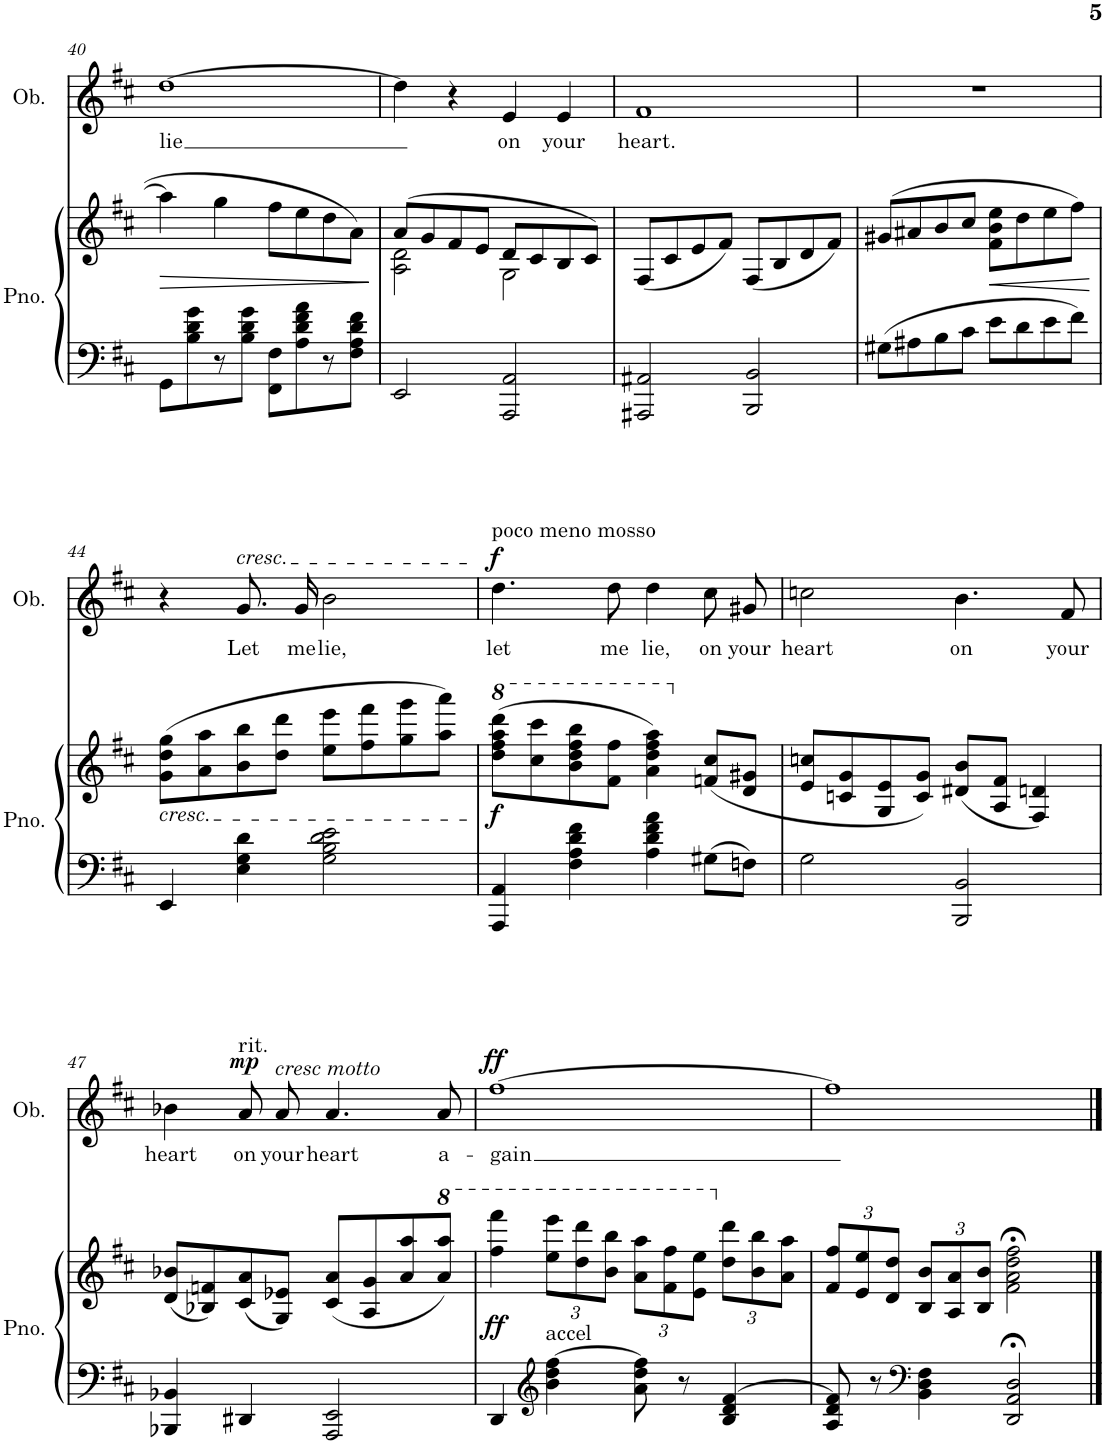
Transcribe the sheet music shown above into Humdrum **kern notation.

**kern	**kern	**dynam	**kern	**text	**dynam
*part2	*part2	*part2	*part1	*part1	*part1
*staff3	*staff2	*staff2/3	*staff1	*staff1	*staff1
*I"Piano	*	*	*I"Oboe	*	*
*I'Pno.	*	*	*I'Ob.	*	*
!!LO:PB:g=z
*clefF4	*clefG2	*	*clefG2	*	*
*k[f#c#]	*k[f#c#]	*	*k[f#c#]	*	*
*M4/4	*M4/4	*	*M4/4	*	*
=40	=40	=40	=40	=40	=40
!	!	!LO:HP:b	!	!LO:LY:b	!
8GG\L	4aa\]	>	[1dd	lie	.
8B\ 8d\ 8g\	.	.	.	.	.
8r	4gg\	.	.	.	.
8B\ 8d\ 8g\J	.	.	.	.	.
8FF#\ 8F#\L	8ff#\L	.	.	.	.
8A\ 8d\ 8f#\ 8a\	8ee\	.	.	.	.
8r	8dd\	.	.	.	.
8F#\ 8A\ 8d\ 8f#\J	8a\J	.	.	.	.
.	.	]	.	.	.
=41	=41	=41	=41	=41	=41
*	*^	*	*	*	*
2EE/	(8a/L	2A\ 2d\	.	4dd\]	.	.
.	8g/	.	.	.	.	.
.	8f#/	.	.	4r	.	.
.	8e/J	.	.	.	.	.
!	!	!	!	!	!LO:LY:b	!
2AAA/ 2AA/	8d/L	2G\	.	4e/	on	.
.	8c#/	.	.	.	.	.
!	!	!	!	!	!LO:LY:b	!
.	8B/	.	.	4e/	your	.
.	8c#/J)	.	.	.	.	.
*	*v	*v	*	*	*	*
=42	=42	=42	=42	=42	=42
!	!	!	!	!LO:LY:b	!
2AAA#X/ 2AA#X/	(8F#/L	.	1f#	heart.	.
.	8c#/	.	.	.	.
.	8e/	.	.	.	.
.	8f#/J)	.	.	.	.
2BBB/ 2BB/	(8F#/L	.	.	.	.
.	8B/	.	.	.	.
.	8d/	.	.	.	.
.	8f#/J)	.	.	.	.
=43	=43	=43	=43	=43	=43
8G#X\L	(8g#X/L	.	1r	.	.
8A#X\	8a#X/	.	.	.	.
8B\	8b/	.	.	.	.
8c#\J	8cc#/J	.	.	.	.
!	!	!LO:HP:b	!	!	!
8e\L	8f#\ 8b\ 8ee\L	<	.	.	.
8d\	8dd\	.	.	.	.
8e\	8ee\	.	.	.	.
8f#\J	8ff#\J)	.	.	.	.
.	.	[	.	.	.
!!LO:LB:g=z
=44	=44	=44	=44	=44	=44
!	!LO:TX:b:i:t=cresc.	!	!	!	!
4EE/	(8g\ 8dd\ 8gg\L	.	4r	.	.
.	8a\ 8aa\	.	.	.	.
!	!	!	!LO:TX:a:i:t=cresc.	!	!
!	!	!	!	!LO:LY:b	!
4E\ 4G\ 4d\	8b\ 8bb\	.	8.g/L	Let	.
.	8dd\ 8ddd\J	.	.	.	.
!	!	!	!	!LO:LY:b	!
.	.	.	16g/Jk	me	.
!	!	!	!	!LO:LY:b	!
2G\ 2B\ 2d\ 2e\	8ee\ 8eee\L	.	2b\	lie,	.
.	8ff#\ 8fff#\	.	.	.	.
.	8gg\ 8ggg\	.	.	.	.
.	8aa\ 8aaa\J)	.	.	.	.
=45	=45	=45	=45	=45	=45
*	*8va	*	*	*	*
!	!	!	!LO:TX:a:t=poco meno mosso	!	!
!	!	!LO:DY:b	!	!LO:LY:b	!LO:DY:a
4AAA/ 4AA/	(8ddd\ 8fff#\ 8aaa\ 8dddd\L	f	4.dd\	let	f
.	8ccc#\ 8cccc#\	.	.	.	.
4F#\ 4A\ 4d\ 4f#\	8bb\ 8ddd\ 8fff#\ 8bbb\	.	.	.	.
!	!	!	!	!LO:LY:b	!
.	8ff#\ 8fff#\J	.	8dd\	me	.
!	!	!	!	!LO:LY:b	!
4A\ 4d\ 4f#\ 4a\	4aa\ 4ddd\ 4fff#\ 4aaa\)	.	4dd\	lie,	.
*	*X8va	*	*	*	*
!	!	!	!	!LO:LY:b	!
8G#X\L	(8fn/ 8cc#/L	.	8cc#/L	on	.
!	!	!	!	!LO:LY:b	!
8Fn\J	8d/ 8g#X/J	.	8g#X/J	your	.
=46	=46	=46	=46	=46	=46
!	!	!	!	!LO:LY:b	!
2G\	8e/ 8ccn/L	.	2ccn\	heart	.
.	8cn/ 8g/	.	.	.	.
.	8G/ 8e/	.	.	.	.
.	8c/ 8g/J)	.	.	.	.
!	!	!	!	!LO:LY:b	!
2BBB/ 2BB/	(8d#X/ 8b/L	.	4.b\	on	.
.	8A/ 8f#/J	.	.	.	.
.	4F#/ 4dn/)	.	.	.	.
!	!	!	!	!LO:LY:b	!
.	.	.	8f#/	your	.
!!LO:LB:g=z
=47	=47	=47	=47	=47	=47
!	!	!	!	!LO:LY:b	!
4BBB-X/ 4BB-X/	(8d/ 8b-X/L	.	4b-X\	heart	.
.	8B-X/ 8fn/)	.	.	.	.
!	!	!	!LO:TX:a:t=rit.	!	!
!	!	!	!	!LO:LY:b	!LO:DY:a
4DD#X/	(8c#/ 8a/	.	8a/L	on	mp
!	!	!	!LO:TX:a:i:t=cresc motto	!	!
!	!	!	!	!LO:LY:b	!
.	8G/ 8e-X/J)	.	8a/J	your	.
!	!	!	!	!LO:LY:b	!
2AAA/ 2EE/	(8c#/ 8a/L	.	4.a/	heart	.
.	8A/ 8g/	.	.	.	.
.	8a/ 8aa/	.	.	.	.
*	*8va	*	*	*	*
!	!	!	!	!LO:LY:b	!
.	8aa/ 8aaa/J)	.	8a/	a-	.
=48	=48	=48	=48	=48	=48
!	!	!LO:DY:b	!	!LO:LY:b	!LO:DY:a
4DD/	4fff#\ 4ffff#\	ff	[1ff#	-gain	ff
*clefG2	*	*	*	*	*
*	*Xbrackettup	*	*	*	*
!	!LO:TX:b:t=accel	!	!	!	!
4b\ 4dd\ [4ff#\	12eee\ 12eeee\L	.	.	.	.
.	12ddd\ 12dddd\	.	.	.	.
.	12bb\ 12bbb\J	.	.	.	.
8a\ 8dd\ 8ff#\]	12aa\ 12aaa\L	.	.	.	.
.	12ff#\ 12fff#\	.	.	.	.
8r	.	.	.	.	.
.	12ee\ 12eee\J	.	.	.	.
*	*X8va	*	*	*	*
4B/ 4d/ [4f#/	12dd\ 12ddd\L	.	.	.	.
.	12b\ 12bb\	.	.	.	.
.	12a\ 12aa\J	.	.	.	.
=49	=49	=49	=49	=49	=49
8A/ 8d/ 8f#/]	12f#/ 12ff#/L	.	1ff#]	.	.
.	12e/ 12ee/	.	.	.	.
8r	.	.	.	.	.
.	12d/ 12dd/J	.	.	.	.
*clefF4	*	*	*	*	*
4BB\ 4D\ 4F#\	12B/ 12b/L	.	.	.	.
.	12A/ 12a/	.	.	.	.
.	12B/ 12b/J	.	.	.	.
2DD/;< 2AA/;< 2D/;<	2f#\;< 2a\;< 2dd\;< 2ff#\;<	.	.	.	.
==	==	==	==	==	==
*-	*-	*-	*-	*-	*-
